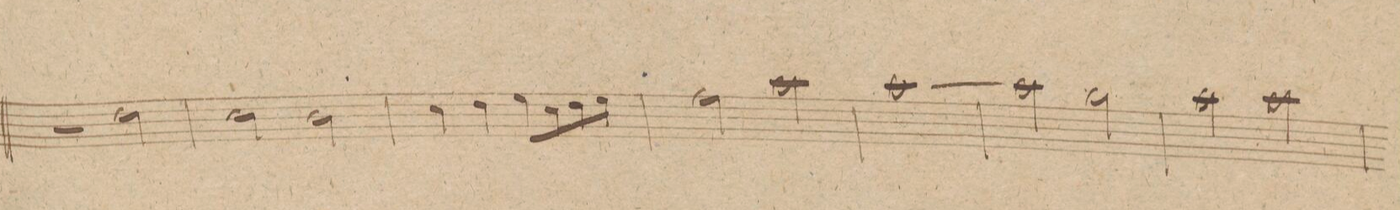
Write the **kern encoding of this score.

**kern	**dynam
*I"Oboi 1mo	*
*clefG2	*
*k[f#c#g#]	*
*met(c|)	*
*M2/2	*
2r	.
2dd\	.
=81	=81
2cc#\	.
2b\	.
=82	=82
4cc#\	.
4dd\	.
8ee\L	.
8cc#\	.
8dd\	.
8ee\J	.
=83	=83
2ff#\	.
2aa\	.
=84	=84
[1aa	.
=85	=85
2aa\]	.
2gg#\	.
=86	=86
2aa\	.
2aa\	.
=87	=87
*-	*-
